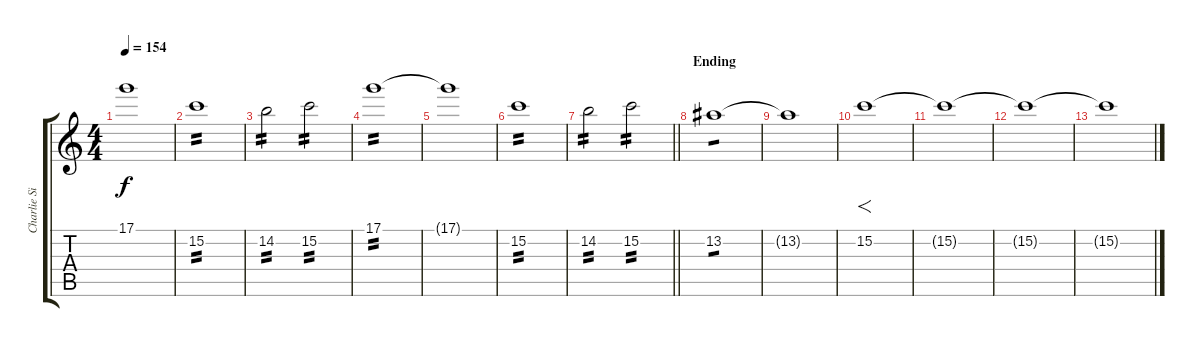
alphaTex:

\track ("Charlie Simpson" "Charlie Si") {instrument distortionguitar}
\staff {score tabs}
\tuning (D4 A3 F3 C3 G2 C2) {hide}
\ts (4 4)
\tempo 154
\clef g2
\ks c
17.1{t}.1{dy f} |
15.2.1{tp 2} |
14.2.2{tp 2} 15.2.2{tp 2} |
17.1.1{tp 2} |
17.1{t}.1 |
15.2.1{tp 2} |
\barLineRight lightlight
14.2.2{tp 2} 15.2.2{tp 2} |
\section ("" "Ending")
13.2.1{tp 1} |
13.2{t}.1 |
15.2.1{f} |
15.2{t}.1{volume 0} |
15.2{t}.1 |
15.2{t}.1
